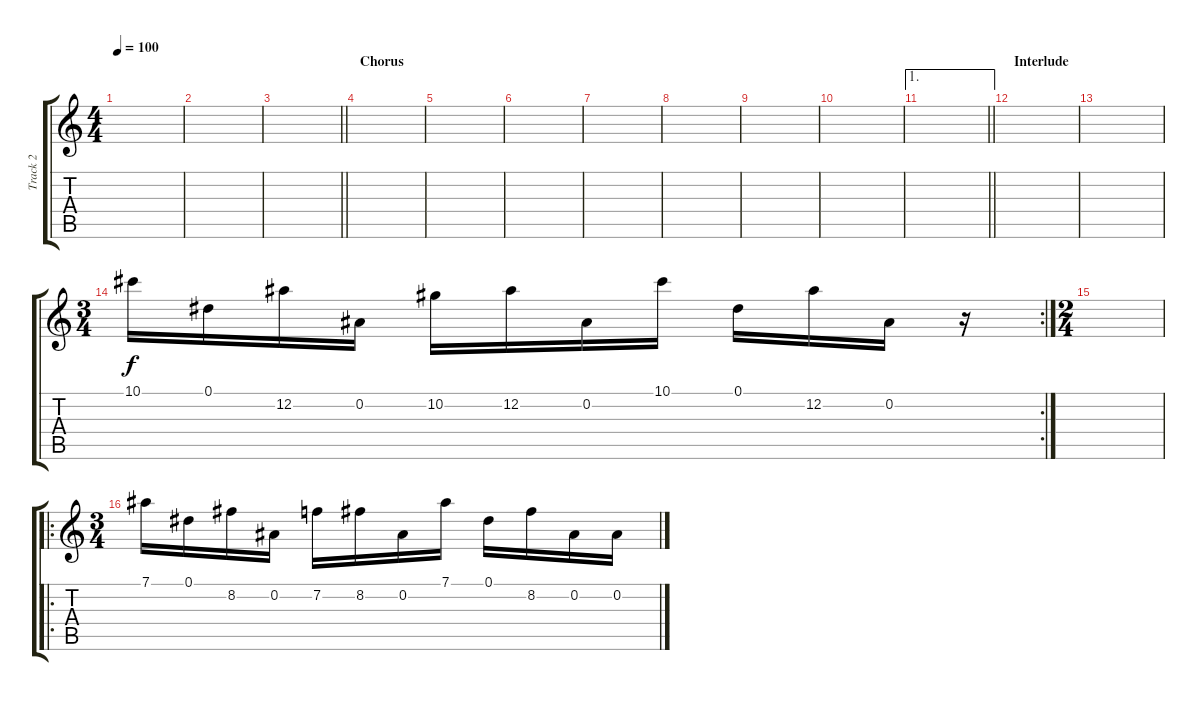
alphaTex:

\track ("Track 2" "Track 2") {instrument overdrivenguitar}
\staff {score tabs}
\tuning (Eb4 Bb3 Gb3 Db3 Ab2 Db2) {hide}
\ts (4 4)
\tempo 100
\clef g2
\ks c
|
|
\barLineRight lightlight
|
\section ("" "Chorus")
|
|
|
|
|
|
|
\ae 1
\barLineRight lightlight
|
\section ("" "Interlude")
|
|
\rc 2
\ts (3 4)
10.1.16 0.1.16 12.2.16 0.2.16 10.2.16 12.2.16 0.2.16 10.1.16 0.1.16 12.2.16 0.2.16 r.16 |
\ts (2 4)
|
\ro
\ts (3 4)
7.1.16 0.1.16 8.2.16 0.2.16 7.2.16 8.2.16 0.2.16 7.1.16 0.1.16 8.2.16 0.2.16 0.2.16
